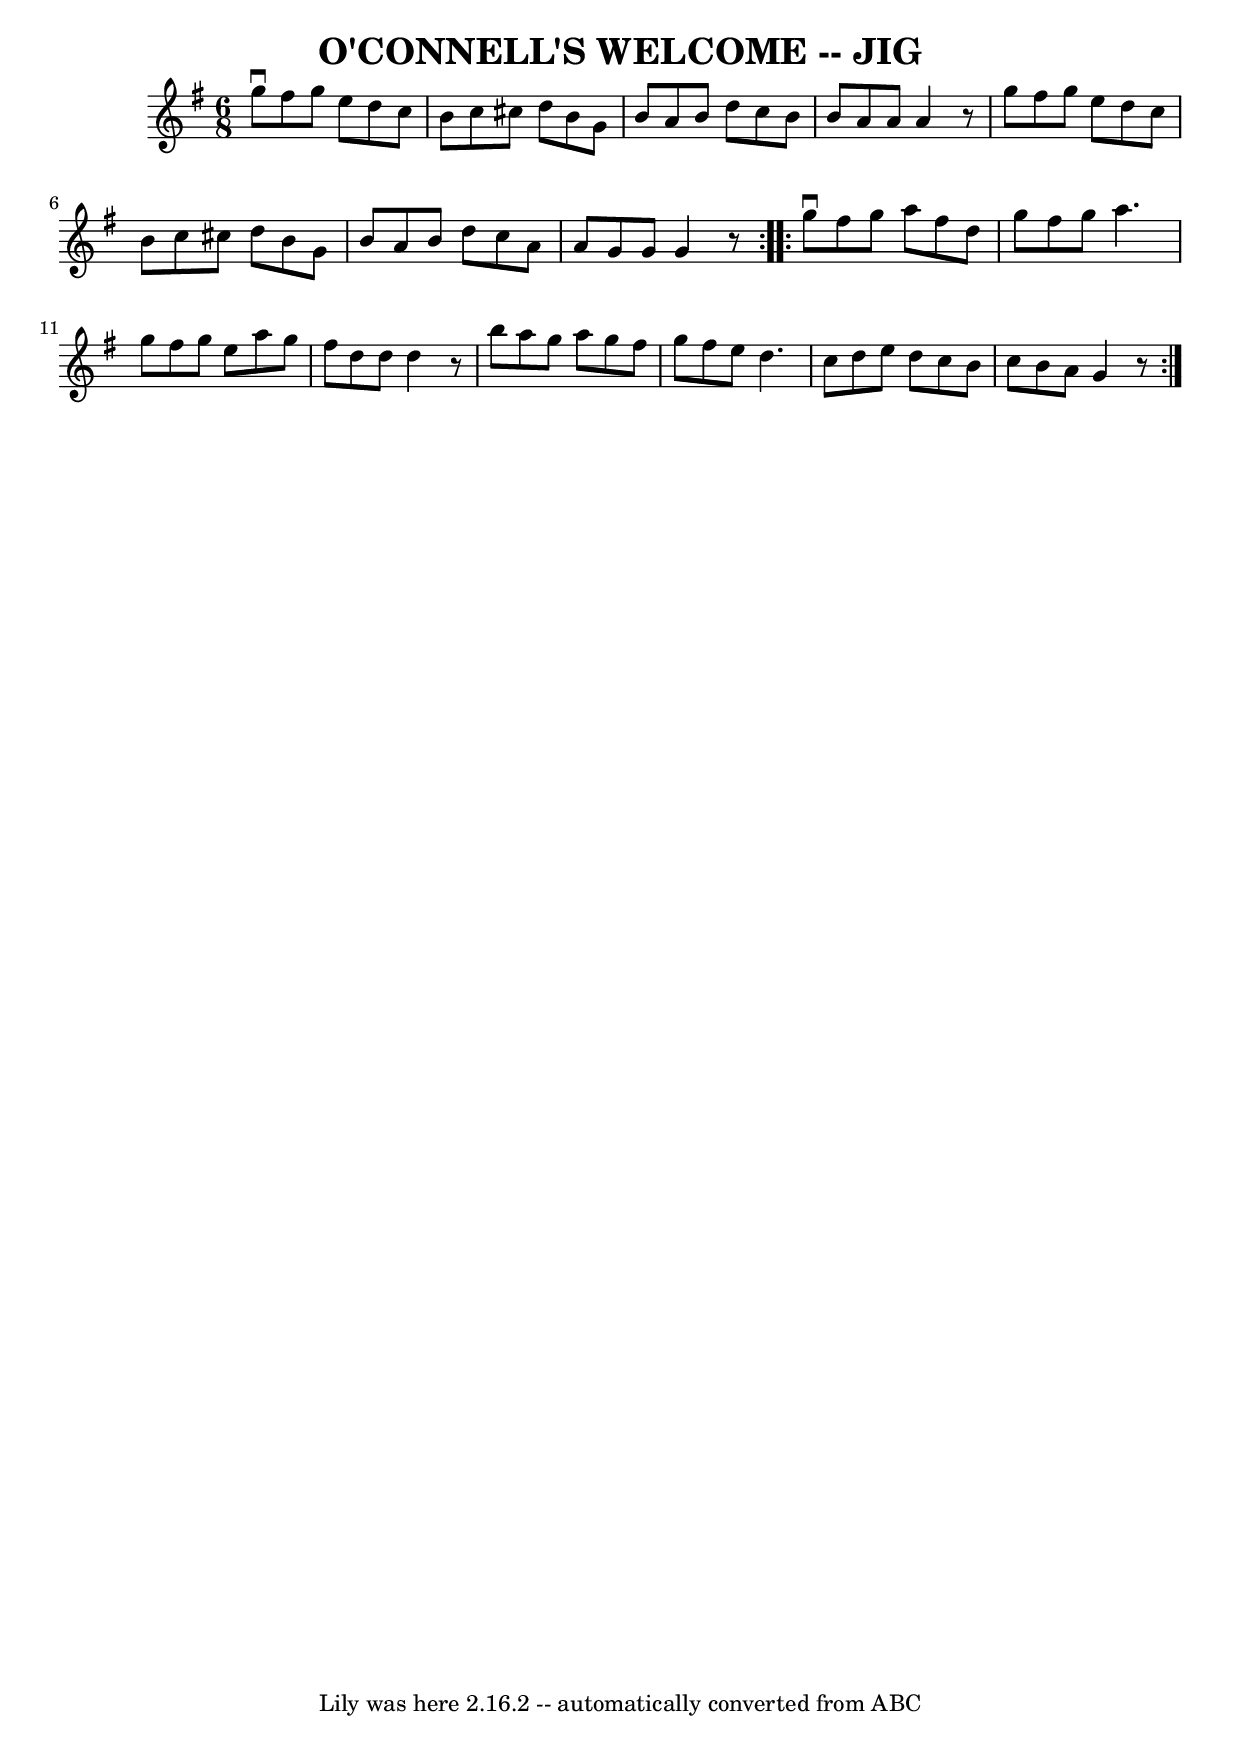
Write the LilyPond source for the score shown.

\version "2.16.2"
\include "Mammoth.ily"
\header {
  %% book = "Ryan's Mammoth Collection of Fiddle Tunes"
  crossRefNumber = "1"
  footnotes = ""
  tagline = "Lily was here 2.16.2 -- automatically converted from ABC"
  title = "O'CONNELL'S WELCOME -- JIG"

}
voicedefault =  {



  \repeat volta 2 {

    \time 6/8 
    \key g \major g''8^\downbow fis''8 g''8 e''8 d''8    
    c''8    |
    b'8 c''8 cis''8 d''8 b'8 g'8    |
    
    b'8 a'8 b'8 d''8 c''8 b'8    |
    b'8 a'8 a'8 a'4 
    r8       |
    g''8 fis''8 g''8 e''8 d''8 c''8    
    |
    b'8 c''8 cis''8 d''8 b'8 g'8    |
    b'8 a'8 
    b'8 d''8 c''8 a'8    |
    a'8 g'8 g'8 g'4    r8   
  }  
  
  \repeat volta 2 {
    g''8^\downbow fis''8 g''8 a''8 fis''8    
    d''8    |
    g''8 fis''8 g''8 a''4.    |
    g''8 fis''8 
    g''8 e''8 a''8 g''8    |
    fis''8 d''8 d''8 d''4    
    r8       |
    b''8 a''8 g''8 a''8 g''8 fis''8    |
    
    g''8 fis''8 e''8 d''4.    |
    c''8 d''8 e''8 d''8    
    c''8 b'8    |
    c''8 b'8 a'8 g'4    r8   
  }   

}

\score{
  <<

    \context Staff="default"
    {
      \voicedefault 
      
    }

  >>
  \layout {
    
  }
  \midi {
  }

}
